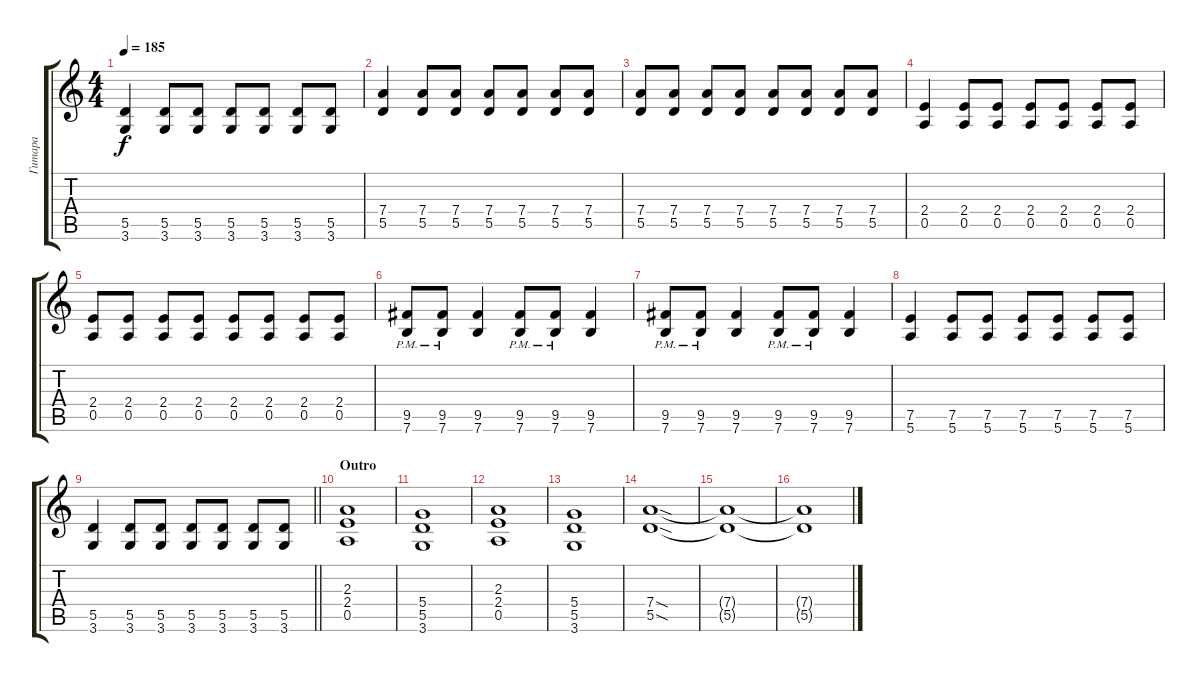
\track ("Гитара" "Гитара") {instrument distortionguitar}
\staff {score tabs}
\tuning (E4 B3 G3 D3 A2 E2) {hide}
\ts (4 4)
\tempo 185
\clef g2
\ks c
(5.5 3.6).4{dy f} (5.5 3.6).8 (5.5 3.6).8 (5.5 3.6).8 (5.5 3.6).8 (5.5 3.6).8 (5.5 3.6).8 |
(7.4 5.5).4 (7.4 5.5).8 (7.4 5.5).8 (7.4 5.5).8 (7.4 5.5).8 (7.4 5.5).8 (7.4 5.5).8 |
(7.4 5.5).8 (7.4 5.5).8 (7.4 5.5).8 (7.4 5.5).8 (7.4 5.5).8 (7.4 5.5).8 (7.4 5.5).8 (7.4 5.5).8 |
(2.4 0.5).4 (2.4 0.5).8 (2.4 0.5).8 (2.4 0.5).8 (2.4 0.5).8 (2.4 0.5).8 (2.4 0.5).8 |
(2.4 0.5).8 (2.4 0.5).8 (2.4 0.5).8 (2.4 0.5).8 (2.4 0.5).8 (2.4 0.5).8 (2.4 0.5).8 (2.4 0.5).8 |
(9.5{pm} 7.6{pm}).8 (9.5{pm} 7.6{pm}).8 (9.5 7.6).4 (9.5{pm} 7.6{pm}).8 (9.5{pm} 7.6{pm}).8 (9.5 7.6).4 |
(9.5{pm} 7.6{pm}).8 (9.5{pm} 7.6{pm}).8 (9.5 7.6).4 (9.5{pm} 7.6{pm}).8 (9.5{pm} 7.6{pm}).8 (9.5 7.6).4 |
(7.5 5.6).4 (7.5 5.6).8 (7.5 5.6).8 (7.5 5.6).8 (7.5 5.6).8 (7.5 5.6).8 (7.5 5.6).8 |
\barLineRight lightlight
(5.5 3.6).4 (5.5 3.6).8 (5.5 3.6).8 (5.5 3.6).8 (5.5 3.6).8 (5.5 3.6).8 (5.5 3.6).8 |
\section ("" "Outro")
(2.3 2.4 0.5).1 |
(5.4 5.5 3.6).1 |
(2.3 2.4 0.5).1 |
(5.4 5.5 3.6).1 |
(7.4{sod} 5.5{sod}).1 |
(7.4{t} 5.5{t}).1 |
(7.4{t} 5.5{t}).1
